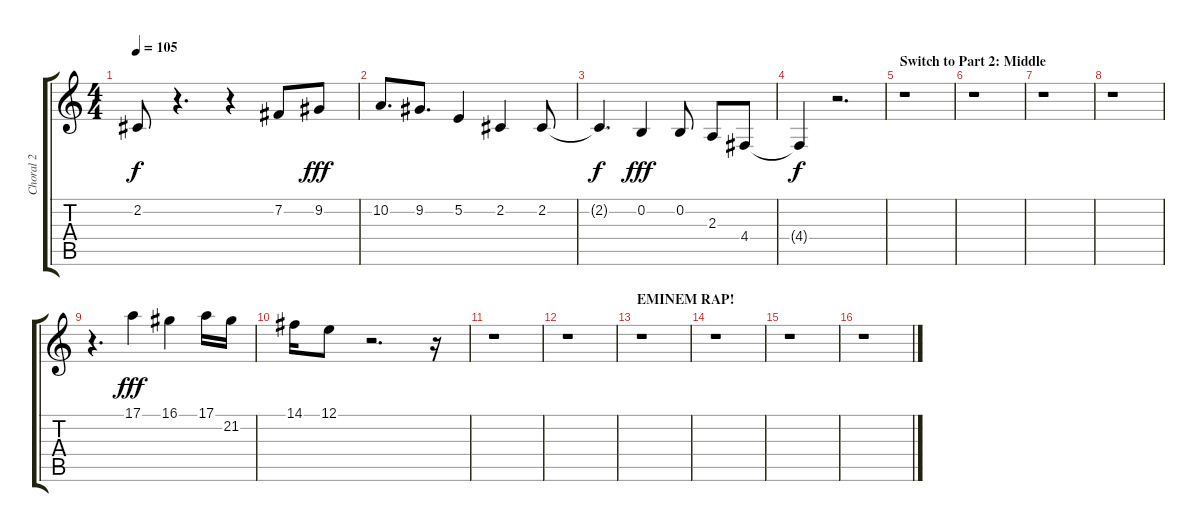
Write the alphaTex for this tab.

\track ("Choral 2" "Choral 2") {instrument clarinet}
\staff {score tabs}
\tuning (E4 B3 G3 D3 A2 E2) {hide}
\ts (4 4)
\tempo 105
\clef g2
\ks c
2.2{t}.8{dy f} r.4{d} r.4 7.2.8 9.2.8{dy fff} |
10.2.8{d} 9.2.8{d} 5.2.4 2.2.4 2.2.8 |
2.2{t}.4{d dy f} 0.2.4{dy fff} 0.2.8 2.3.8 4.4.8 |
4.4{t}.4{dy f} r.2{d} |
\section ("" "Switch to Part 2: Middle")
r.1 |
r.1 |
r.1 |
r.1 |
r.4{d} 17.1.4{dy fff} 16.1.4 17.1.16 21.2.16 |
14.1.16 12.1.8 r.2{d} r.16 |
r.1 |
r.1 |
\section ("" "EMINEM RAP!")
r.1 |
r.1 |
r.1 |
r.1
